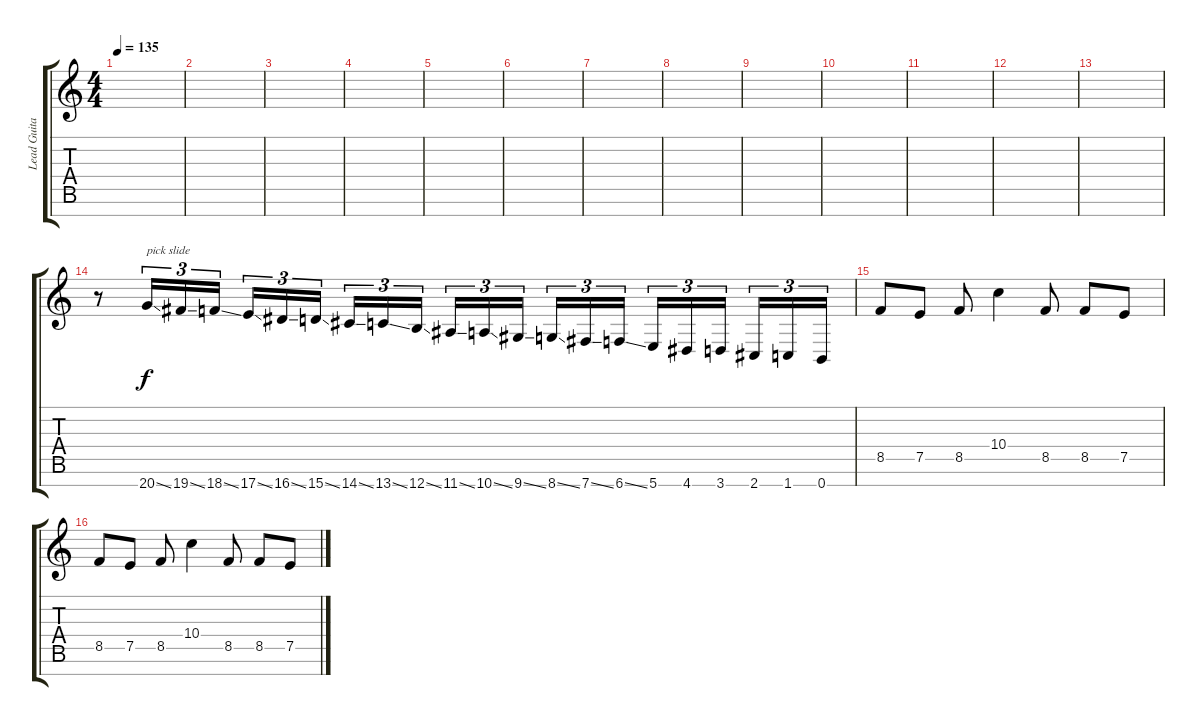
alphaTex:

\track ("Lead Guitar II" "Lead Guita") {instrument distortionguitar}
\staff {score tabs}
\tuning (E4 B3 G3 D3 A2 E2 B1) {hide}
\ts (4 4)
\tempo 135
\clef g2
\ks c
|
|
|
|
|
|
|
|
|
|
|
|
|
r.8{instrument guitarfretnoise} 20.7{ss}.16{tu (3 2) txt "pick slide"} 19.7{ss}.16{tu (3 2)} 18.7{ss}.16{tu (3 2)} 17.7{ss}.16{tu (3 2)} 16.7{ss}.16{tu (3 2)} 15.7{ss}.16{tu (3 2)} 14.7{ss}.16{tu (3 2)} 13.7{ss}.16{tu (3 2)} 12.7{ss}.16{tu (3 2)} 11.7{ss}.16{tu (3 2)} 10.7{ss}.16{tu (3 2)} 9.7{ss}.16{tu (3 2)} 8.7{ss}.16{tu (3 2)} 7.7{ss}.16{tu (3 2)} 6.7{ss}.16{tu (3 2)} 5.7.16{tu (3 2)} 4.7.16{tu (3 2)} 3.7.16{tu (3 2)} 2.7.16{tu (3 2)} 1.7.16{tu (3 2)} 0.7.16{tu (3 2)} |
8.5.8{instrument distortionguitar} 7.5.8 8.5.8 10.4.4 8.5.8 8.5.8 7.5.8 |
8.5.8 7.5.8 8.5.8 10.4.4 8.5.8 8.5.8 7.5.8
